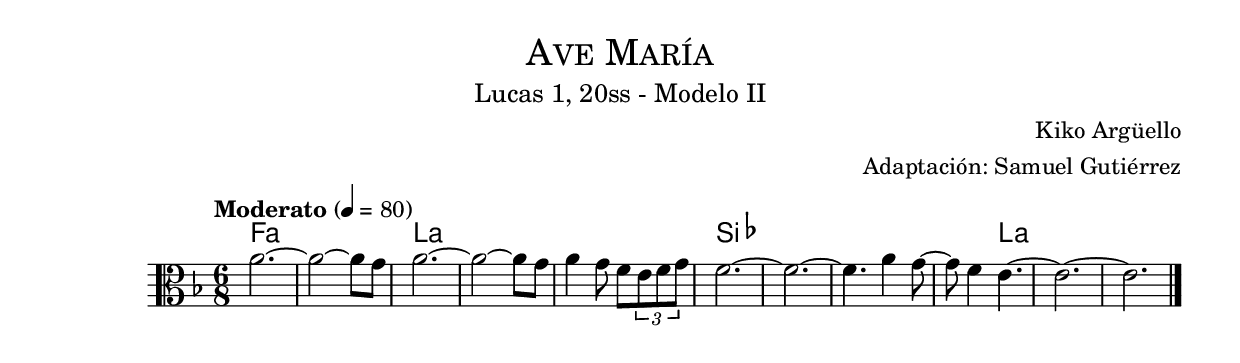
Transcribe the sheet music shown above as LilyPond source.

% Balaam - Flauta
% by serachsam
\language "espanol"
\version "2.23.10"

% --- Global parameters
%particle = 0
%jump = \break
%time = 4

% --- Includes
\include "global.ily"
harmonies = \new ChordNames {
  \set ChordNames.midiInstrument = "church organ"
  \set ChordNames.midiMaximumVolume = #0.5
  \set chordChanges = ##t
  \chordmode {
    \italianChords
    do2. |
    do2. |
    mi2. |
    mi2. |
    mi2. |
    fa2. |
    fa2. |
    fa2. |
    fa4. mi4. |
    mi2. |
    mi2. |
  }
}

instrument = \relative do {
  \compressEmptyMeasures
  \dynamicUp
  \clef C
  
  mi'2.~ |
  mi2~ mi8 re |
  mi2.~ |
  mi2~ mi8 re |
  mi4 re8 do \tuplet 3/2 {si do re} |
  do2.~ |
  do2.~ |
  do4. mi4 re8~ |
  re8 do4 si4.~ |
  si2.~ |
  si2.
}

% \include "metronome.ily"

% --- Global size
%#(set-global-staff-size \size)

% --- Header
\header {
  title = \markup{\medium \smallCaps \title}
  subtitle = \markup{\medium \subtitle}
  subsubtitle = \markup{\medium \subsubtitle}
  composer = \autor
  arranger = \markup {\right-column { \arranger \other}}
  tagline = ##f
  breakbefore = ##t
}

% --- Music

% --- Harmony

% --- Sheet
\score {
  <<
    \transpose do fa {\harmonies}
    \new Staff = "main" {
      <<
        \set Staff.midiInstrument = #"viola"
        %\set Staff.midiMaximumVolume = #1.5
        <<
          \new Voice = "instrument" { \transpose do fa {<< \global \instrument >>} }
        >>
      >>
    }
  >>
  \layout {}
  \midi {}
}

% --- Paper
\paper {
  #(set-default-paper-size "letter")
  %page-breaking = #ly:page-turn-breaking
}
